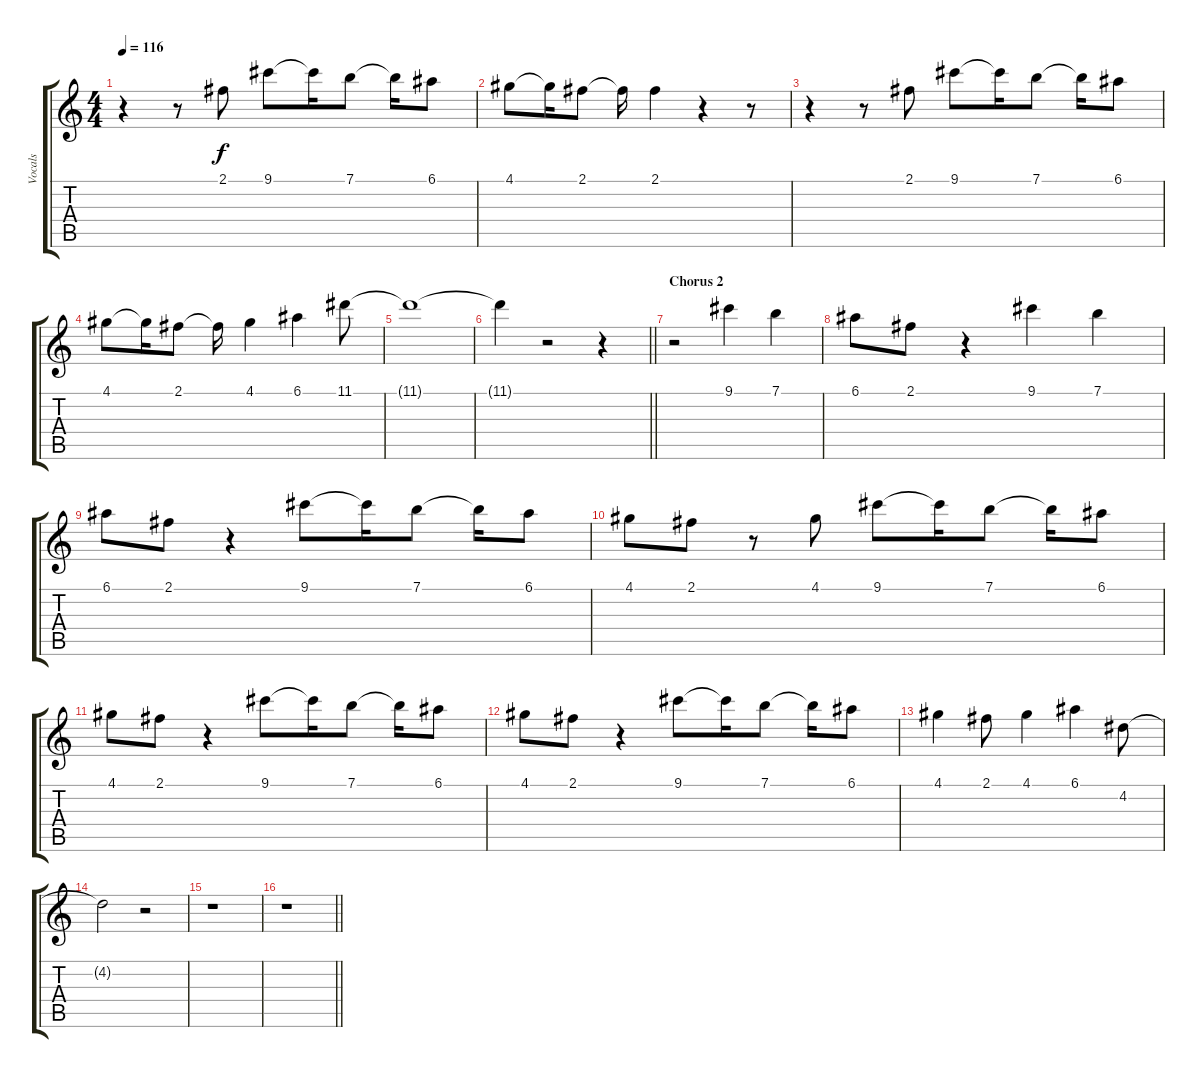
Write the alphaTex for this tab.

\track ("Vocals" "Vocals") {instrument overdrivenguitar}
\staff {score tabs}
\tuning (E4 B3 G3 D3 A2 E2) {hide}
\ts (4 4)
\tempo 116
\clef g2
\ks c
r.4{dy f} r.8 2.1.8 9.1.8 9.1{t}.16 7.1.8 7.1{t}.16 6.1.8 |
4.1.8 4.1{t}.16 2.1.8 2.1{t}.16 2.1.4 r.4 r.8 |
r.4 r.8 2.1.8 9.1.8 9.1{t}.16 7.1.8 7.1{t}.16 6.1.8 |
4.1.8 4.1{t}.16 2.1.8 2.1{t}.16 4.1.4 6.1.4 11.1.8 |
11.1{t}.1 |
\barLineRight lightlight
11.1{t}.4 r.2 r.4 |
\section ("" "Chorus 2")
r.2 9.1.4 7.1.4 |
6.1.8 2.1.8 r.4 9.1.4 7.1.4 |
6.1.8 2.1.8 r.4 9.1.8 9.1{t}.16 7.1.8 7.1{t}.16 6.1.8 |
4.1.8 2.1.8 r.8 4.1.8 9.1.8 9.1{t}.16 7.1.8 7.1{t}.16 6.1.8 |
4.1.8 2.1.8 r.4 9.1.8 9.1{t}.16 7.1.8 7.1{t}.16 6.1.8 |
4.1.8 2.1.8 r.4 9.1.8 9.1{t}.16 7.1.8 7.1{t}.16 6.1.8 |
4.1.4 2.1.8 4.1.4 6.1.4 4.2.8 |
4.2{t}.2 r.2 |
r.1 |
\barLineRight lightlight
r.1
